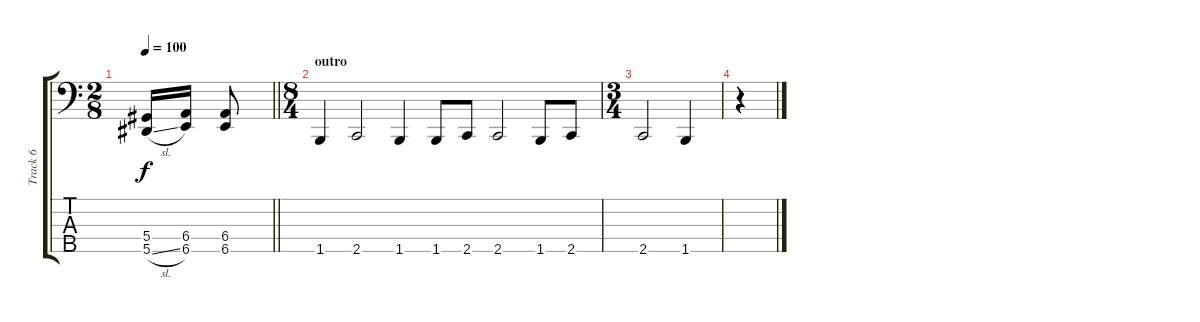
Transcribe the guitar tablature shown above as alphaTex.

\track ("Track 6" "Track 6") {instrument slapbass1}
\staff {score tabs}
\tuning (Gb2 Db2 Ab1 Eb1 Bb0) {hide}
\ts (2 8)
\tempo 100
\clef f4
\barLineRight lightlight
\ks c
(5.4 5.5{sl}).16{dy f} (6.4 6.5).16 (6.4 6.5).8 |
\ts (8 4)
\section ("" "outro")
1.5.4 2.5.2 1.5.4 1.5.8 2.5.8 2.5.2 1.5.8 2.5.8 |
\ts (3 4)
2.5.2 1.5.4 |
r.4
